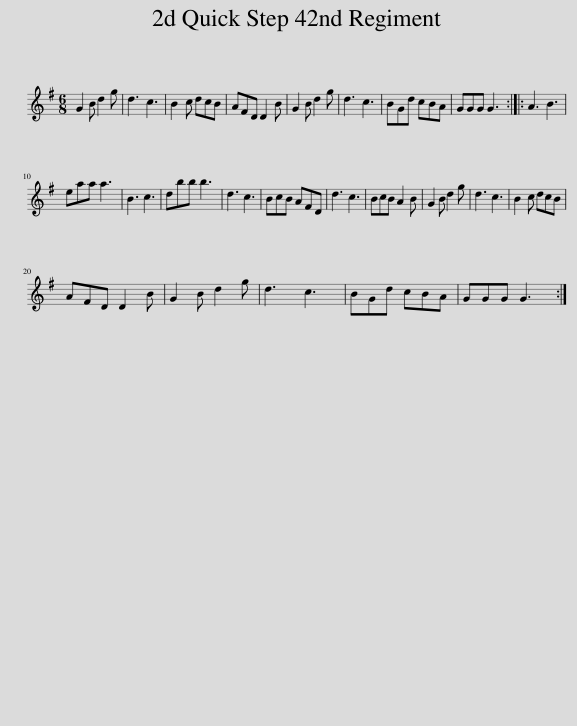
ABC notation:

X:1
L:1/8
M:6/8
I:linebreak $
K:G
V:1 treble
V:1
 G2 B d2 g | d3 c3 | B2 c dcB | AFD D2 B | G2 B d2 g | %5
 d3 c3 | BGd cBA | GGG G3 :: A3 B3 |$ eaa a3 | %10
 B3 c3 | dbb b3 | d3 c3 | BcB AFD | d3 c3 | %15
 BcB A2 B | G2 B d2 g | d3 c3 | B2 c dcB |$ AFD D2 B | %20
 G2 B d2 g | d3 c3 | BGd cBA | GGG G3 :| %24
